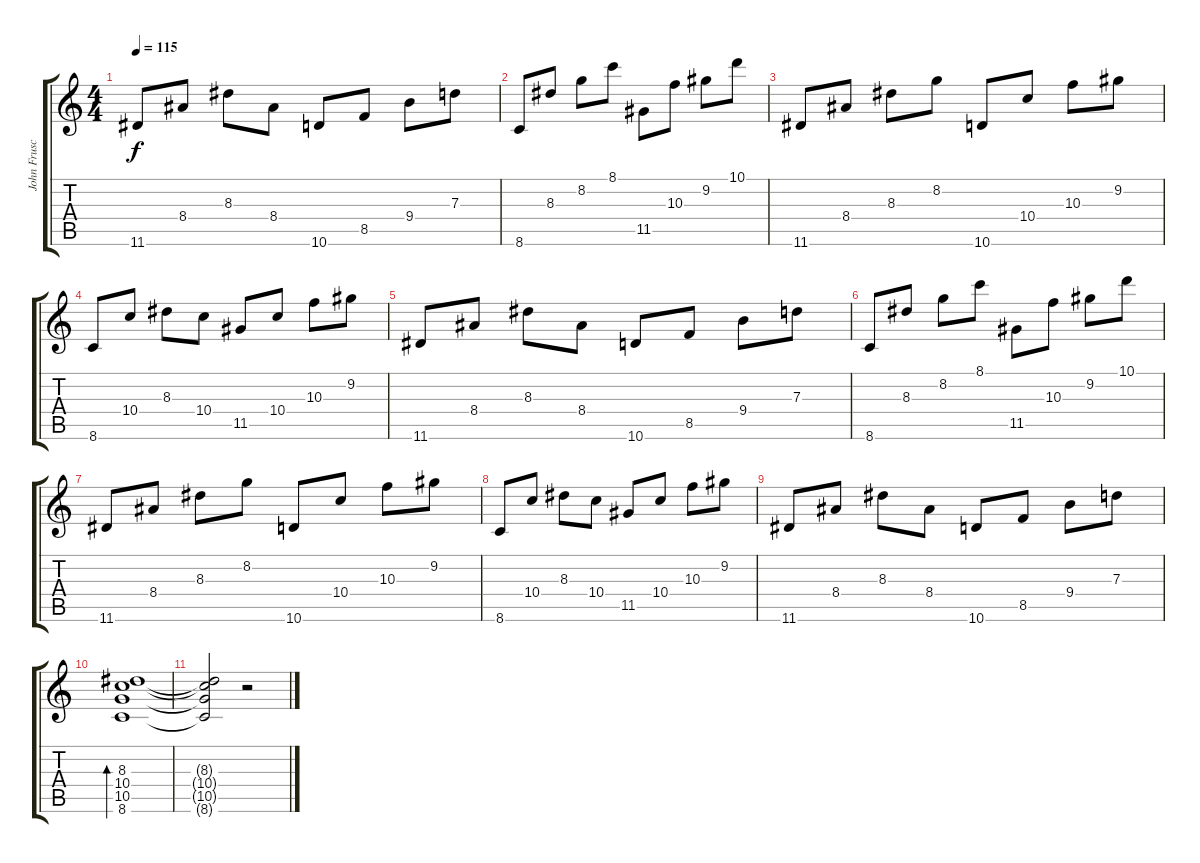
\track ("John Frusciante | Gtr. 1" "John Frusc") {instrument electricguitarclean}
\staff {score tabs}
\tuning (E4 B3 G3 D3 A2 E2) {hide}
\ts (4 4)
\tempo 115
\clef g2
\ks c
11.6.8{dy f} 8.4.8 8.3.8 8.4.8 10.6.8 8.5.8 9.4.8 7.3.8 |
8.6.8 8.3.8 8.2.8 8.1.8 11.5.8 10.3.8 9.2.8 10.1.8 |
11.6.8 8.4.8 8.3.8 8.2.8 10.6.8 10.4.8 10.3.8 9.2.8 |
8.6.8 10.4.8 8.3.8 10.4.8 11.5.8 10.4.8 10.3.8 9.2.8 |
11.6.8 8.4.8 8.3.8 8.4.8 10.6.8 8.5.8 9.4.8 7.3.8 |
8.6.8 8.3.8 8.2.8 8.1.8 11.5.8 10.3.8 9.2.8 10.1.8 |
11.6.8 8.4.8 8.3.8 8.2.8 10.6.8 10.4.8 10.3.8 9.2.8 |
8.6.8 10.4.8 8.3.8 10.4.8 11.5.8 10.4.8 10.3.8 9.2.8 |
11.6.8 8.4.8 8.3.8 8.4.8 10.6.8 8.5.8 9.4.8 7.3.8 |
(8.3 10.4 10.5 8.6).1{bd 240} |
(8.3{t} 10.4{t} 10.5{t} 8.6{t}).2 r.2
